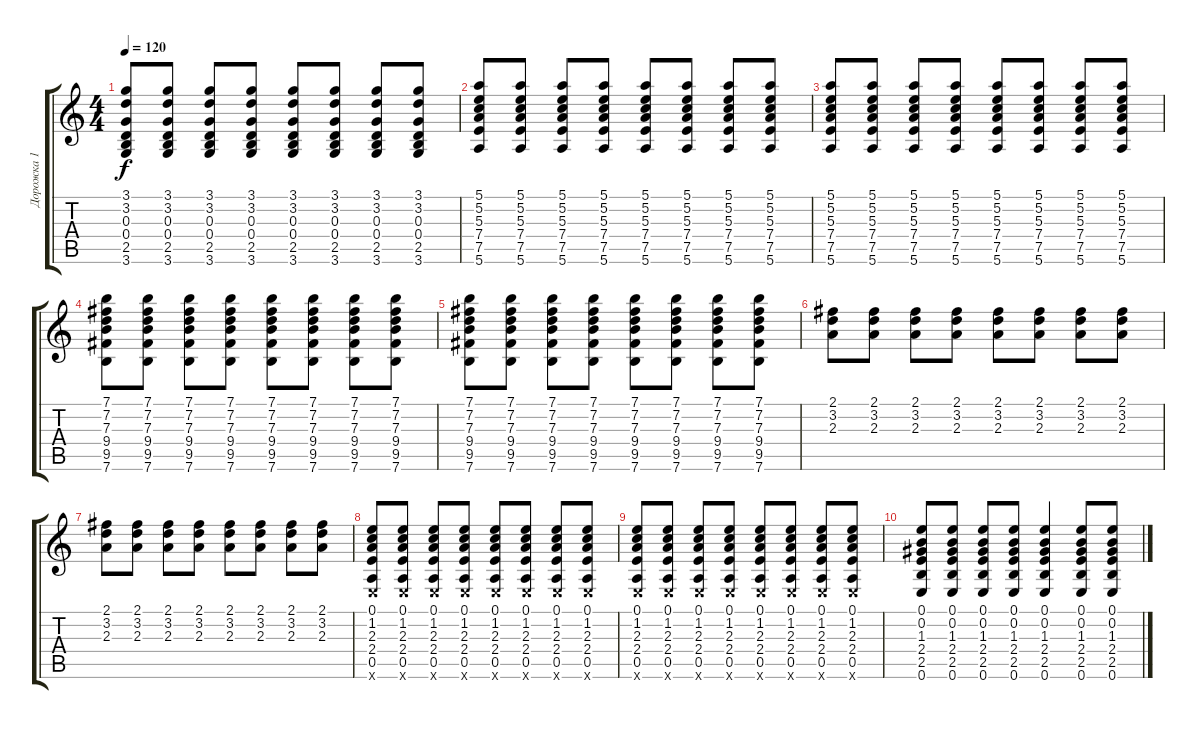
\track ("Дорожка 1" "Дорожка 1") {instrument acousticguitarsteel}
\staff {score tabs}
\tuning (E4 B3 G3 D3 A2 E2) {hide}
\ts (4 4)
\tempo 120
\clef g2
\ks c
(3.1 3.2 0.3 0.4 2.5 3.6).8{dy f} (3.1 3.2 0.3 0.4 2.5 3.6).8 (3.1 3.2 0.3 0.4 2.5 3.6).8 (3.1 3.2 0.3 0.4 2.5 3.6).8 (3.1 3.2 0.3 0.4 2.5 3.6).8 (3.1 3.2 0.3 0.4 2.5 3.6).8 (3.1 3.2 0.3 0.4 2.5 3.6).8 (3.1 3.2 0.3 0.4 2.5 3.6).8 |
(5.1 5.2 5.3 7.4 7.5 5.6).8 (5.1 5.2 5.3 7.4 7.5 5.6).8 (5.1 5.2 5.3 7.4 7.5 5.6).8 (5.1 5.2 5.3 7.4 7.5 5.6).8 (5.1 5.2 5.3 7.4 7.5 5.6).8 (5.1 5.2 5.3 7.4 7.5 5.6).8 (5.1 5.2 5.3 7.4 7.5 5.6).8 (5.1 5.2 5.3 7.4 7.5 5.6).8 |
(5.1 5.2 5.3 7.4 7.5 5.6).8 (5.1 5.2 5.3 7.4 7.5 5.6).8 (5.1 5.2 5.3 7.4 7.5 5.6).8 (5.1 5.2 5.3 7.4 7.5 5.6).8 (5.1 5.2 5.3 7.4 7.5 5.6).8 (5.1 5.2 5.3 7.4 7.5 5.6).8 (5.1 5.2 5.3 7.4 7.5 5.6).8 (5.1 5.2 5.3 7.4 7.5 5.6).8 |
(7.1 7.2 7.3 9.4 9.5 7.6).8 (7.1 7.2 7.3 9.4 9.5 7.6).8 (7.1 7.2 7.3 9.4 9.5 7.6).8 (7.1 7.2 7.3 9.4 9.5 7.6).8 (7.1 7.2 7.3 9.4 9.5 7.6).8 (7.1 7.2 7.3 9.4 9.5 7.6).8 (7.1 7.2 7.3 9.4 9.5 7.6).8 (7.1 7.2 7.3 9.4 9.5 7.6).8 |
(7.1 7.2 7.3 9.4 9.5 7.6).8 (7.1 7.2 7.3 9.4 9.5 7.6).8 (7.1 7.2 7.3 9.4 9.5 7.6).8 (7.1 7.2 7.3 9.4 9.5 7.6).8 (7.1 7.2 7.3 9.4 9.5 7.6).8 (7.1 7.2 7.3 9.4 9.5 7.6).8 (7.1 7.2 7.3 9.4 9.5 7.6).8 (7.1 7.2 7.3 9.4 9.5 7.6).8 |
(2.1 3.2 2.3).8 (2.1 3.2 2.3).8 (2.1 3.2 2.3).8 (2.1 3.2 2.3).8 (2.1 3.2 2.3).8 (2.1 3.2 2.3).8 (2.1 3.2 2.3).8 (2.1 3.2 2.3).8 |
(2.1 3.2 2.3).8 (2.1 3.2 2.3).8 (2.1 3.2 2.3).8 (2.1 3.2 2.3).8 (2.1 3.2 2.3).8 (2.1 3.2 2.3).8 (2.1 3.2 2.3).8 (2.1 3.2 2.3).8 |
(0.1 1.2 2.3 2.4 0.5 0.6{x}).8 (0.1 1.2 2.3 2.4 0.5 0.6{x}).8 (0.1 1.2 2.3 2.4 0.5 0.6{x}).8 (0.1 1.2 2.3 2.4 0.5 0.6{x}).8 (0.1 1.2 2.3 2.4 0.5 0.6{x}).8 (0.1 1.2 2.3 2.4 0.5 0.6{x}).8 (0.1 1.2 2.3 2.4 0.5 0.6{x}).8 (0.1 1.2 2.3 2.4 0.5 0.6{x}).8 |
(0.1 1.2 2.3 2.4 0.5 0.6{x}).8 (0.1 1.2 2.3 2.4 0.5 0.6{x}).8 (0.1 1.2 2.3 2.4 0.5 0.6{x}).8 (0.1 1.2 2.3 2.4 0.5 0.6{x}).8 (0.1 1.2 2.3 2.4 0.5 0.6{x}).8 (0.1 1.2 2.3 2.4 0.5 0.6{x}).8 (0.1 1.2 2.3 2.4 0.5 0.6{x}).8 (0.1 1.2 2.3 2.4 0.5 0.6{x}).8 |
(0.1 0.2 1.3 2.4 2.5 0.6).8 (0.1 0.2 1.3 2.4 2.5 0.6).8 (0.1 0.2 1.3 2.4 2.5 0.6).8 (0.1 0.2 1.3 2.4 2.5 0.6).8 (0.1 0.2 1.3 2.4 2.5 0.6).4 (0.1 0.2 1.3 2.4 2.5 0.6).8 (0.1 0.2 1.3 2.4 2.5 0.6).8
